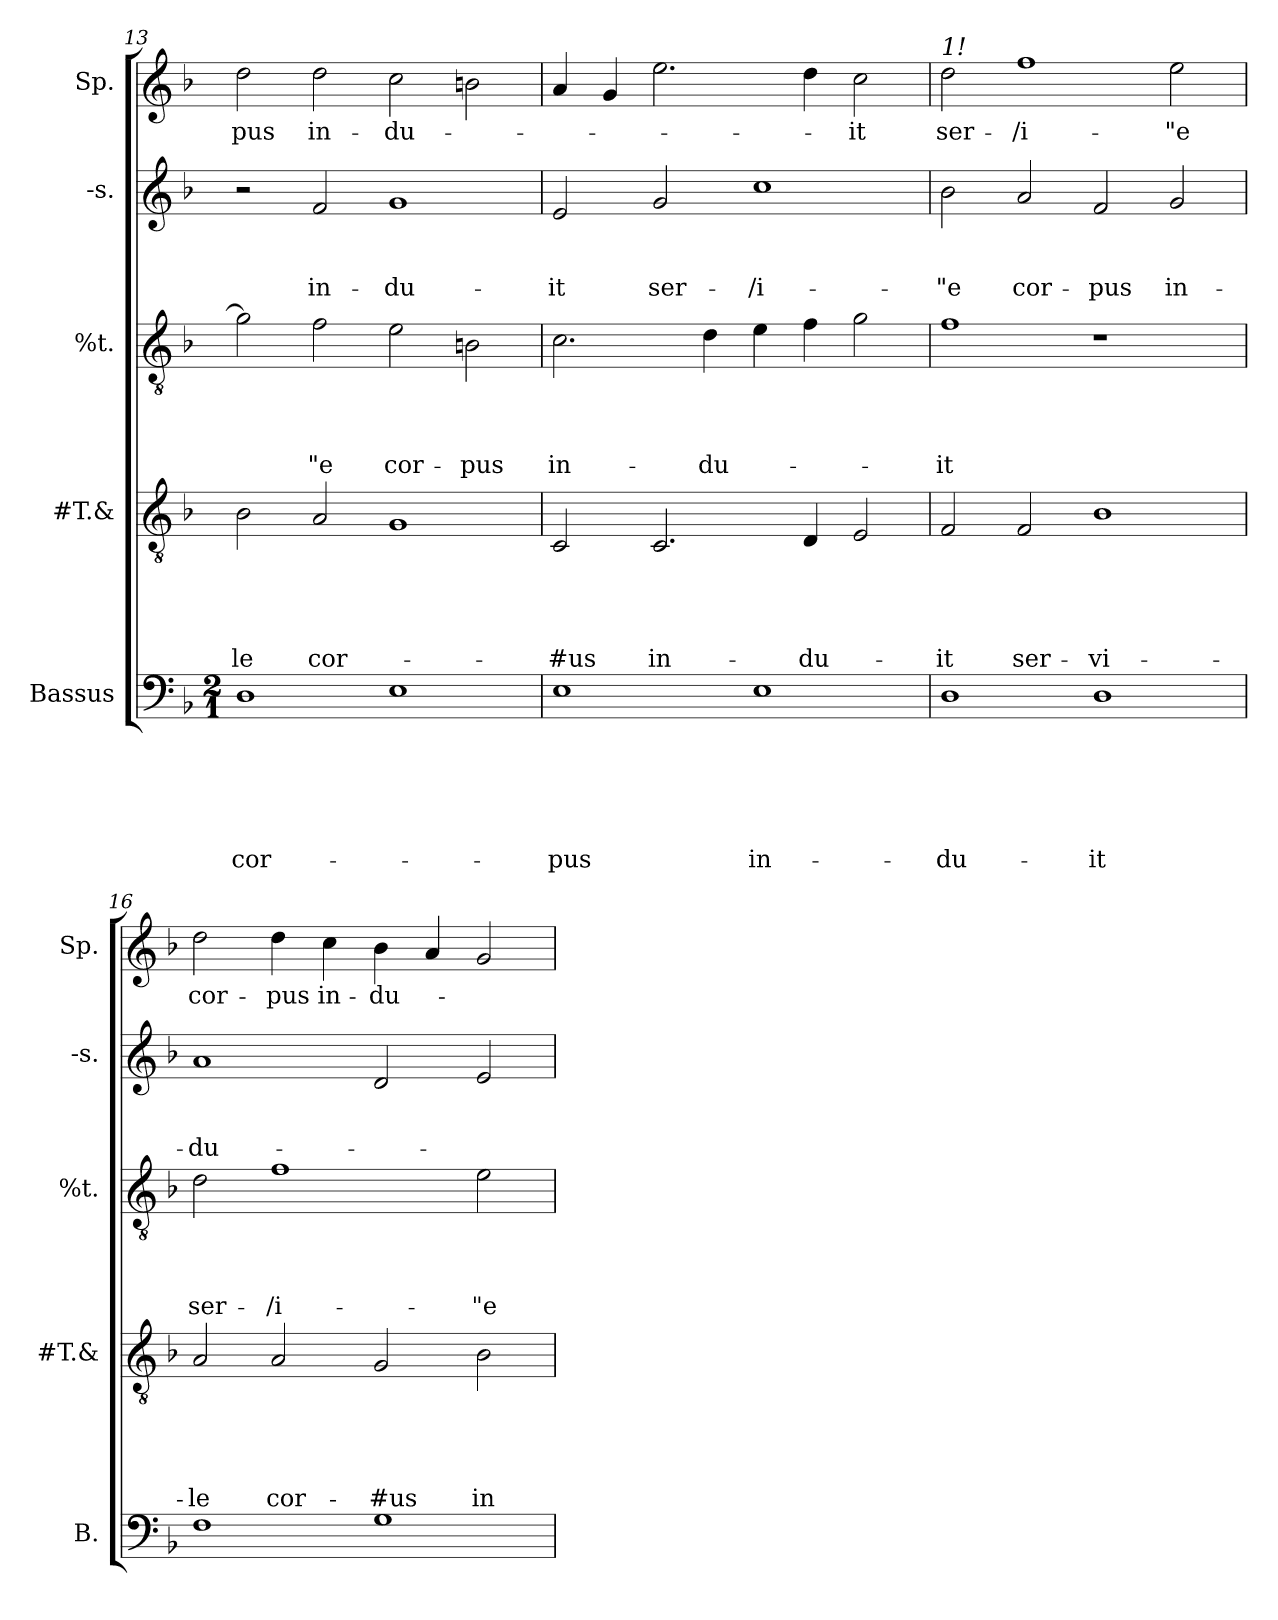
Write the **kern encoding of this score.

**kern	**text	**text	**text	**text	**text	**text	**kern	**text	**text	**text	**text	**text	**kern	**text	**text	**text	**text	**kern	**text	**text	**text	**kern	**text
*part5	*part5	*part5	*part5	*part5	*part5	*part5	*part4	*part4	*part4	*part4	*part4	*part4	*part3	*part3	*part3	*part3	*part3	*part2	*part2	*part2	*part2	*part1	*part1
*staff5	*staff5	*staff5	*staff5	*staff5	*staff5	*staff5	*staff4	*staff4	*staff4	*staff4	*staff4	*staff4	*staff3	*staff3	*staff3	*staff3	*staff3	*staff2	*staff2	*staff2	*staff2	*staff1	*staff1
*I"Bassus	*	*	*	*	*	*	*I"#T.&	*	*	*	*	*	*I"%t.	*	*	*	*	*I"-s.	*	*	*	*I"Sp.	*
*I'B.	*	*	*	*	*	*	*I'#T.&	*	*	*	*	*	*I'%t.	*	*	*	*	*I'-s.	*	*	*	*I'Sp.	*
*clefF4	*	*	*	*	*	*	*clefGv2	*	*	*	*	*	*clefGv2	*	*	*	*	*clefG2	*	*	*	*clefG2	*
*k[b-]	*	*	*	*	*	*	*k[b-]	*	*	*	*	*	*k[b-]	*	*	*	*	*k[b-]	*	*	*	*k[b-]	*
*F:	*	*	*	*	*	*	*F:	*	*	*	*	*	*F:	*	*	*	*	*F:	*	*	*	*F:	*
*M2/1	*	*	*	*	*	*	*	*	*	*	*	*	*	*	*	*	*	*	*	*	*	*	*
=13	=13	=13	=13	=13	=13	=13	=13	=13	=13	=13	=13	=13	=13	=13	=13	=13	=13	=13	=13	=13	=13	=13	=13
!	!	!	!	!	!	!LO:LY:b	!	!	!	!	!	!LO:LY:b	!	!	!	!	!	!	!	!	!	!	!LO:LY:b
1D	.	.	.	.	.	cor-	2B-\	.	.	.	.	-le	2g\]	.	.	.	.	2r	.	.	.	2dd\	-pus
!	!	!	!	!	!	!	!	!	!	!	!	!LO:LY:b	!	!	!	!	!LO:LY:b	!	!	!	!LO:LY:b	!	!LO:LY:b
.	.	.	.	.	.	.	2A/	.	.	.	.	cor-	2f\	.	.	.	-"e	2f/	.	.	in-	2dd\	in-
!	!	!	!	!	!	!	!	!	!	!	!	!	!	!	!	!	!LO:LY:b	!	!	!	!LO:LY:b	!	!LO:LY:b
1E	.	.	.	.	.	.	1G	.	.	.	.	.	2e\	.	.	.	cor-	1g	.	.	-du-	2cc\	-du-
!	!	!	!	!	!	!	!	!	!	!	!	!	!	!	!	!	!LO:LY:b	!	!	!	!	!	!
.	.	.	.	.	.	.	.	.	.	.	.	.	2Bn\	.	.	.	-pus	.	.	.	.	2bn\	.
=14	=14	=14	=14	=14	=14	=14	=14	=14	=14	=14	=14	=14	=14	=14	=14	=14	=14	=14	=14	=14	=14	=14	=14
!	!	!	!	!	!	!LO:LY:b	!	!	!	!	!	!LO:LY:b	!	!	!	!	!LO:LY:b	!	!	!	!LO:LY:b	!	!
1E	.	.	.	.	.	-pus	2C/	.	.	.	.	-#us	2.c\	.	.	.	in-	2e/	.	.	-it	4a/	.
.	.	.	.	.	.	.	.	.	.	.	.	.	.	.	.	.	.	.	.	.	.	4g/	.
!	!	!	!	!	!	!	!	!	!	!	!	!LO:LY:b	!	!	!	!	!	!	!	!	!LO:LY:b	!	!
.	.	.	.	.	.	.	2.C/	.	.	.	.	in-	.	.	.	.	.	2g/	.	.	ser-	2.ee\	.
!	!	!	!	!	!	!	!	!	!	!	!	!	!	!	!	!	!LO:LY:b	!	!	!	!	!	!
.	.	.	.	.	.	.	.	.	.	.	.	.	4d\	.	.	.	-du-	.	.	.	.	.	.
!	!	!	!	!	!	!LO:LY:b	!	!	!	!	!	!	!	!	!	!	!	!	!	!	!LO:LY:b	!	!
1E	.	.	.	.	.	in-	.	.	.	.	.	.	4e\	.	.	.	.	1cc	.	.	-/i-	.	.
!	!	!	!	!	!	!	!	!	!	!	!	!LO:LY:b	!	!	!	!	!	!	!	!	!	!	!
.	.	.	.	.	.	.	4D/	.	.	.	.	-du-	4f\	.	.	.	.	.	.	.	.	4dd\	.
!	!	!	!	!	!	!	!	!	!	!	!	!	!	!	!	!	!	!	!	!	!	!	!LO:LY:b
.	.	.	.	.	.	.	2E/	.	.	.	.	.	2g\	.	.	.	.	.	.	.	.	2cc\	-it
!!LO:LB:g=z
=15	=15	=15	=15	=15	=15	=15	=15	=15	=15	=15	=15	=15	=15	=15	=15	=15	=15	=15	=15	=15	=15	=15	=15
!	!	!	!	!	!	!	!	!	!	!	!	!	!	!	!	!	!	!	!	!	!	!LO:TX:a:i:t=1!	!
!	!	!	!	!	!	!LO:LY:b	!	!	!	!	!	!LO:LY:b	!	!	!	!	!LO:LY:b:rj	!	!	!	!LO:LY:b	!	!LO:LY:b
1D	.	.	.	.	.	-du-	2F/	.	.	.	.	-it	1f	.	.	.	-it	2b-\	.	.	-"e	2dd\	ser-
!	!	!	!	!	!	!	!	!	!	!	!	!LO:LY:b	!	!	!	!	!	!	!	!	!LO:LY:b	!	!LO:LY:b
.	.	.	.	.	.	.	2F/	.	.	.	.	ser-	.	.	.	.	.	2a/	.	.	cor-	1ff	-/i-
!	!	!	!	!	!	!LO:LY:b	!	!	!	!	!	!LO:LY:b	!	!	!	!	!	!	!	!	!LO:LY:b	!	!
1D	.	.	.	.	.	-it	1B-	.	.	.	.	-vi-	1r	.	.	.	.	2f/	.	.	-pus	.	.
!	!	!	!	!	!	!	!	!	!	!	!	!	!	!	!	!	!	!	!	!	!LO:LY:b	!	!LO:LY:b
.	.	.	.	.	.	.	.	.	.	.	.	.	.	.	.	.	.	2g/	.	.	in-	2ee\	-"e
=16	=16	=16	=16	=16	=16	=16	=16	=16	=16	=16	=16	=16	=16	=16	=16	=16	=16	=16	=16	=16	=16	=16	=16
!	!	!	!	!	!	!	!	!	!	!	!	!LO:LY:b	!	!	!	!	!LO:LY:b	!	!	!	!LO:LY:b	!	!LO:LY:b
1F	.	.	.	.	.	.	2A/	.	.	.	.	-le	2d\	.	.	.	ser-	1a	.	.	-du-	2dd\	cor-
!	!	!	!	!	!	!	!	!	!	!	!	!LO:LY:b	!	!	!	!	!LO:LY:b	!	!	!	!	!	!LO:LY:b
.	.	.	.	.	.	.	2A/	.	.	.	.	cor-	1f	.	.	.	-/i-	.	.	.	.	4dd\	-pus
!	!	!	!	!	!	!	!	!	!	!	!	!	!	!	!	!	!	!	!	!	!	!	!LO:LY:b
.	.	.	.	.	.	.	.	.	.	.	.	.	.	.	.	.	.	.	.	.	.	4cc\	in-
!	!	!	!	!	!	!	!	!	!	!	!	!LO:LY:b	!	!	!	!	!	!	!	!	!	!	!LO:LY:b
1G	.	.	.	.	.	.	2G/	.	.	.	.	-#us	.	.	.	.	.	2d/	.	.	.	4b-\	-du-
.	.	.	.	.	.	.	.	.	.	.	.	.	.	.	.	.	.	.	.	.	.	4a/	.
!	!	!	!	!	!	!	!	!	!	!	!	!LO:LY:b	!	!	!	!	!LO:LY:b	!	!	!	!	!	!
.	.	.	.	.	.	.	2B-\	.	.	.	.	in-	2e\	.	.	.	-"e	2e/	.	.	.	2g/	.
=	=	=	=	=	=	=	=	=	=	=	=	=	=	=	=	=	=	=	=	=	=	=	=
*-	*-	*-	*-	*-	*-	*-	*-	*-	*-	*-	*-	*-	*-	*-	*-	*-	*-	*-	*-	*-	*-	*-	*-
